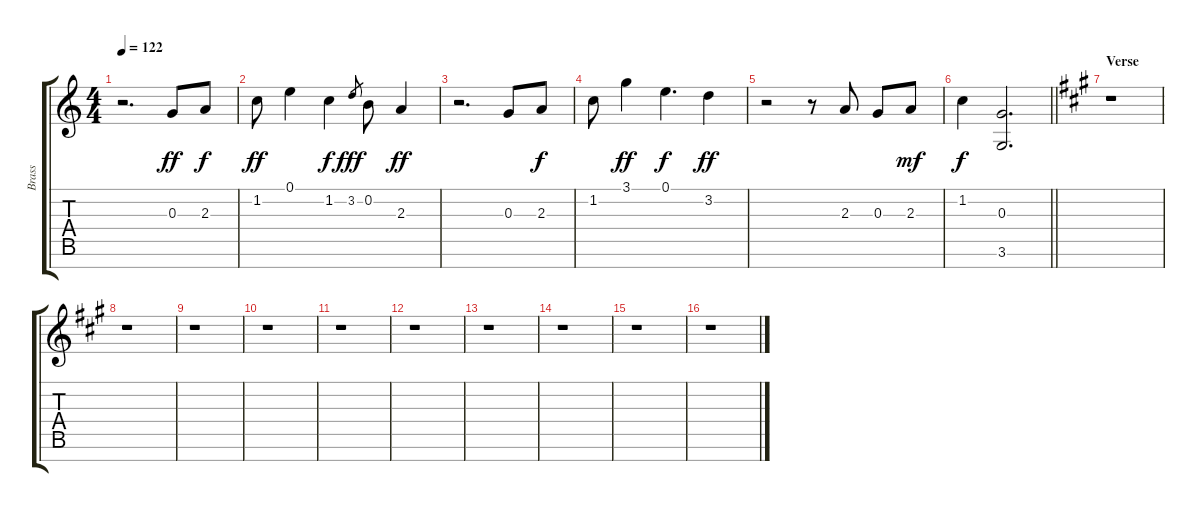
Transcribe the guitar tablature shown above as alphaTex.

\track ("Brass" "Brass") {instrument electricguitarclean}
\staff {score tabs}
\tuning (E4 B3 G3 D3 A2 E2 B1) {hide}
\ts (4 4)
\tempo 122
\clef g2
\ks c
r.2{d dy f} 0.3.8{dy ff} 2.3.8{dy f} |
1.2.8{dy ff} 0.1.4 1.2.4{dy f} 3.2.8{gr dy fff} 0.2.8 2.3.4{dy ff} |
r.2{d} 0.3.8 2.3.8{dy f} |
1.2.8 3.1.4{dy ff} 0.1.4{d dy f} 3.2.4{dy ff} |
r.2 r.8 2.3.8 0.3.8 2.3.8{dy mf} |
\barLineRight lightlight
1.2.4{dy f} (0.3 3.6).2{d} |
\section ("" "Verse")
\ks a
r.1 |
r.1 |
r.1 |
r.1 |
r.1 |
r.1 |
r.1 |
r.1 |
r.1 |
r.1
